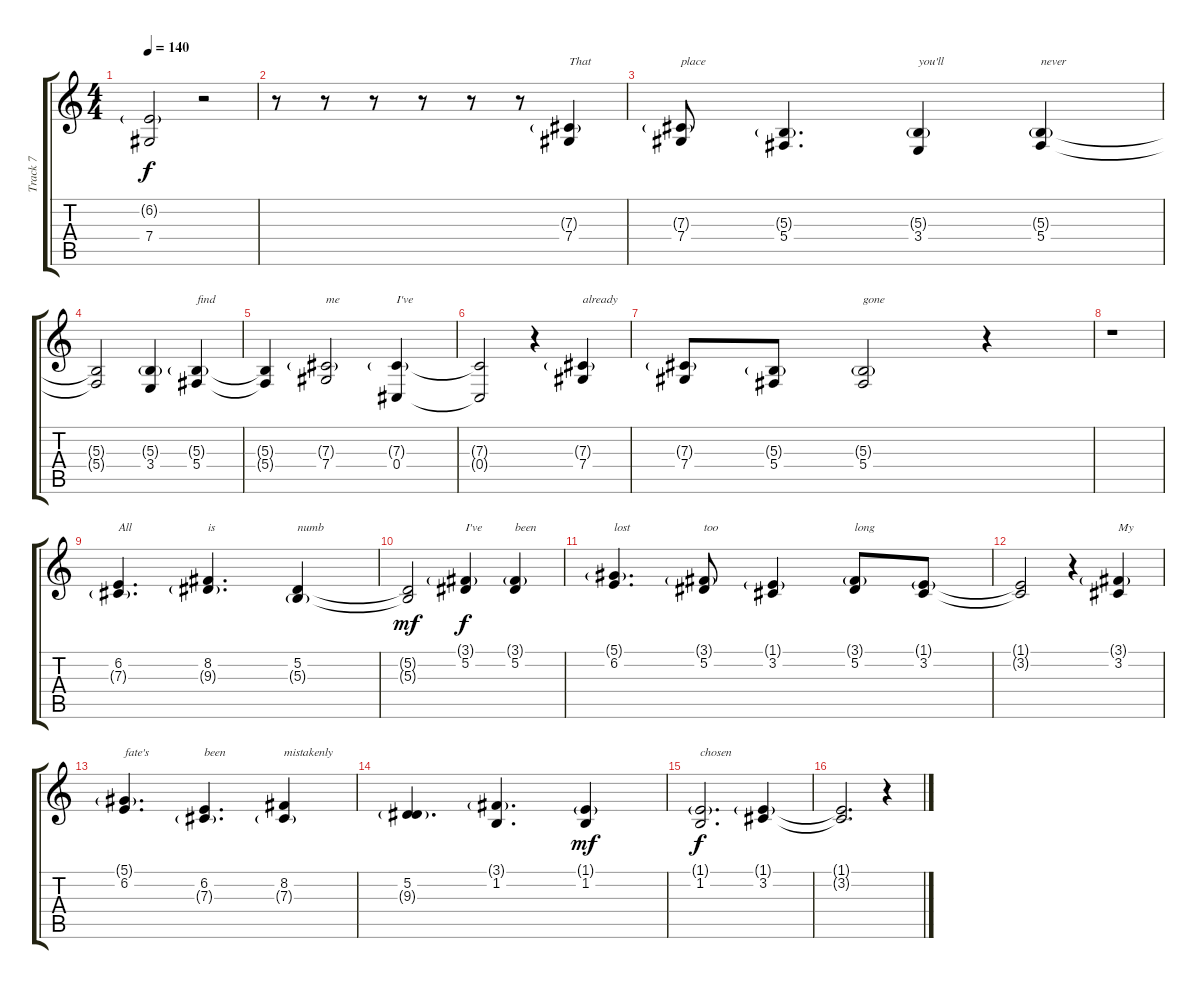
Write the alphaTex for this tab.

\track ("Track 7" "Track 7") {instrument frenchhorn}
\staff {score tabs}
\tuning (Eb4 Bb3 Gb3 Db3 Ab2 Db2) {hide}
\ts (4 4)
\tempo 140
\clef g2
\ks c
(6.2{g t} 7.4{t}).2{dy f} r.2 |
r.8 r.8 r.8 r.8 r.8 r.8 (7.3{g} 7.4).4{txt "That"} |
(7.3{g} 7.4).8{txt "place"} (5.3{g} 5.4).4{d} (5.3{g} 3.4).4{txt "you'll"} (5.3{g} 5.4).4{txt "never"} |
(5.3{t} 5.4{t}).2 (5.3{g} 3.4).4 (5.3{g} 5.4).4{txt "find"} |
(5.3{t} 5.4{t}).4 (7.3{g} 7.4).2{txt "me"} (7.3{g} 0.4).4{txt "I've"} |
(7.3{t} 0.4{t}).2 r.4 (7.3{g} 7.4).4{txt "already"} |
(7.3{g} 7.4).8 (5.3{g} 5.4).8 (5.3{g} 5.4).2{txt "gone"} r.4 |
r.1 |
(6.2 7.3{g}).4{d txt "All"} (8.2 9.3{g}).4{d txt "is"} (5.2 5.3{g}).4{txt "numb"} |
(5.2{t} 5.3{t}).2{dy mf} (3.1{g} 5.2).4{txt "I've" dy f} (3.1{g} 5.2).4{txt "been"} |
(5.1{g} 6.2).4{d txt "lost"} (3.1{g} 5.2).8{txt "too"} (1.1{g} 3.2).4 (3.1{g} 5.2).8{txt "long"} (1.1{g} 3.2).8 |
(1.1{t} 3.2{t}).2 r.4 (3.1{g} 3.2).4{txt "My"} |
(5.1{g} 6.2).4{d txt "fate's"} (6.2 7.3{g}).4{d txt "been"} (8.2 7.3{g}).4{txt "mistakenly"} |
(5.2 9.3{g}).4{d} (3.1{g} 1.2).4{d} (1.1{g} 1.2).4{dy mf} |
(1.1{g} 1.2).2{d txt "chosen" dy f} (1.1{g} 3.2).4 |
(1.1{t} 3.2{t}).2{d} r.4
